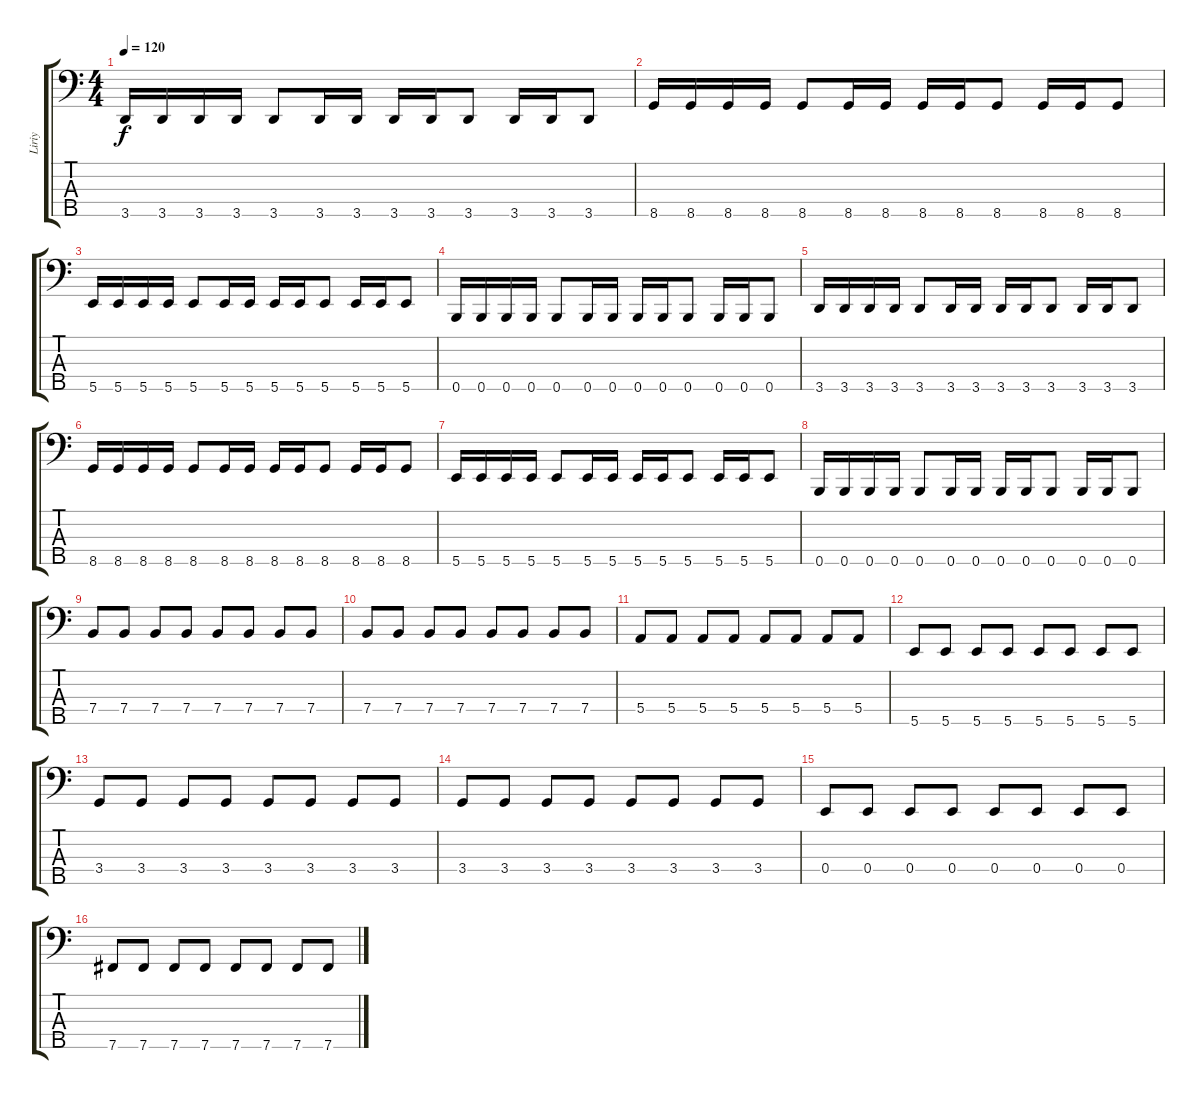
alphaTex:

\track ("Liriy" "Liriy") {instrument electricbassfinger}
\staff {score tabs}
\tuning (G2 D2 A1 E1 B0) {hide}
\ts (4 4)
\tempo 120
\clef f4
\ks c
3.5.16{dy f} 3.5.16 3.5.16 3.5.16 3.5.8 3.5.16 3.5.16 3.5.16 3.5.16 3.5.8 3.5.16 3.5.16 3.5.8 |
8.5.16 8.5.16 8.5.16 8.5.16 8.5.8 8.5.16 8.5.16 8.5.16 8.5.16 8.5.8 8.5.16 8.5.16 8.5.8 |
5.5.16 5.5.16 5.5.16 5.5.16 5.5.8 5.5.16 5.5.16 5.5.16 5.5.16 5.5.8 5.5.16 5.5.16 5.5.8 |
0.5.16 0.5.16 0.5.16 0.5.16 0.5.8 0.5.16 0.5.16 0.5.16 0.5.16 0.5.8 0.5.16 0.5.16 0.5.8 |
3.5.16 3.5.16 3.5.16 3.5.16 3.5.8 3.5.16 3.5.16 3.5.16 3.5.16 3.5.8 3.5.16 3.5.16 3.5.8 |
8.5.16 8.5.16 8.5.16 8.5.16 8.5.8 8.5.16 8.5.16 8.5.16 8.5.16 8.5.8 8.5.16 8.5.16 8.5.8 |
5.5.16 5.5.16 5.5.16 5.5.16 5.5.8 5.5.16 5.5.16 5.5.16 5.5.16 5.5.8 5.5.16 5.5.16 5.5.8 |
0.5.16 0.5.16 0.5.16 0.5.16 0.5.8 0.5.16 0.5.16 0.5.16 0.5.16 0.5.8 0.5.16 0.5.16 0.5.8 |
7.4.8 7.4.8 7.4.8 7.4.8 7.4.8 7.4.8 7.4.8 7.4.8 |
7.4.8 7.4.8 7.4.8 7.4.8 7.4.8 7.4.8 7.4.8 7.4.8 |
5.4.8 5.4.8 5.4.8 5.4.8 5.4.8 5.4.8 5.4.8 5.4.8 |
5.5.8 5.5.8 5.5.8 5.5.8 5.5.8 5.5.8 5.5.8 5.5.8 |
3.4.8 3.4.8 3.4.8 3.4.8 3.4.8 3.4.8 3.4.8 3.4.8 |
3.4.8 3.4.8 3.4.8 3.4.8 3.4.8 3.4.8 3.4.8 3.4.8 |
0.4.8 0.4.8 0.4.8 0.4.8 0.4.8 0.4.8 0.4.8 0.4.8 |
7.5.8 7.5.8 7.5.8 7.5.8 7.5.8 7.5.8 7.5.8 7.5.8
